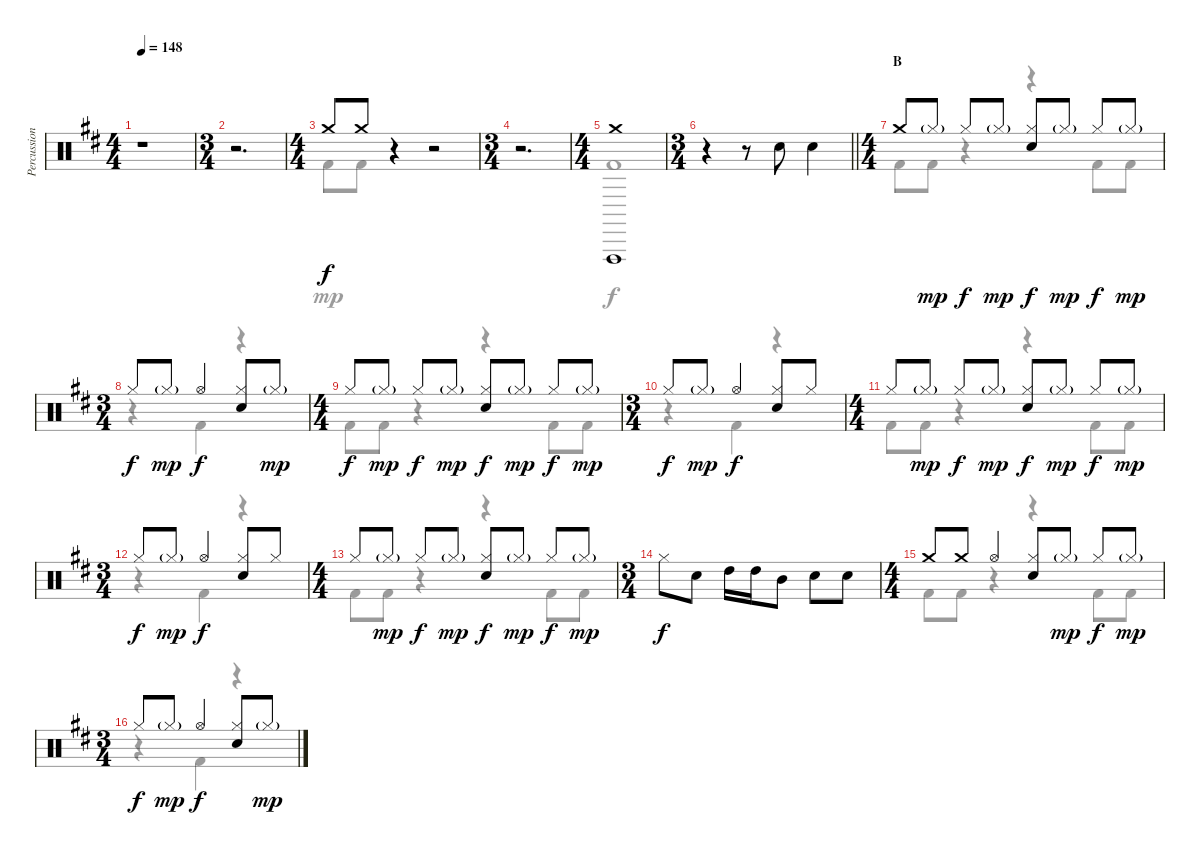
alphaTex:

\track ("Percussion" "Percussion") {instrument percussion}
\staff {score}
\articulation defaults
\voice
\ts (4 4)
\tempo 148
\clef neutral
\ks bminor
r.1{dy mf} |
\ts (3 4)
r.2{d} |
\ts (4 4)
"Crash medium (hit)".8{dy f} "Crash medium (hit)".8 r.4 r.2 |
\ts (3 4)
r.2{d} |
\ts (4 4)
("Crash medium (hit)" "Vibraslap (hit)").1 |
\ts (3 4)
\barLineRight lightlight
r.4 r.8 "Electric Snare (hit)".8 "Electric Snare (hit)".4 |
\ts (4 4)
\section ("" "B")
"Crash medium (hit)".8 "Hi-Hat (closed)"{g}.8{dy mp} "Hi-Hat (closed)".8{dy f} "Hi-Hat (closed)"{g}.8{dy mp} ("Hi-Hat (closed)" "Electric Snare (hit)").8{dy f} "Hi-Hat (closed)"{g}.8{dy mp} "Hi-Hat (closed)".8{dy f} "Hi-Hat (closed)"{g}.8{dy mp} |
\ts (3 4)
"Hi-Hat (closed)".8{dy f} "Hi-Hat (closed)"{g}.8{dy mp} "Hi-Hat (open)".4{dy f} ("Hi-Hat (closed)" "Electric Snare (hit)").8 "Hi-Hat (closed)"{g}.8{dy mp} |
\ts (4 4)
"Hi-Hat (closed)".8{dy f} "Hi-Hat (closed)"{g}.8{dy mp} "Hi-Hat (closed)".8{dy f} "Hi-Hat (closed)"{g}.8{dy mp} ("Hi-Hat (closed)" "Electric Snare (hit)").8{dy f} "Hi-Hat (closed)"{g}.8{dy mp} "Hi-Hat (closed)".8{dy f} "Hi-Hat (closed)"{g}.8{dy mp} |
\ts (3 4)
"Hi-Hat (closed)".8{dy f} "Hi-Hat (closed)"{g}.8{dy mp} "Hi-Hat (open)".4{dy f} ("Hi-Hat (closed)" "Electric Snare (hit)").8 "Hi-Hat (closed)".8 |
\ts (4 4)
"Hi-Hat (closed)".8 "Hi-Hat (closed)"{g}.8{dy mp} "Hi-Hat (closed)".8{dy f} "Hi-Hat (closed)"{g}.8{dy mp} ("Hi-Hat (closed)" "Electric Snare (hit)").8{dy f} "Hi-Hat (closed)"{g}.8{dy mp} "Hi-Hat (closed)".8{dy f} "Hi-Hat (closed)"{g}.8{dy mp} |
\ts (3 4)
"Hi-Hat (closed)".8{dy f} "Hi-Hat (closed)"{g}.8{dy mp} "Hi-Hat (open)".4{dy f} ("Hi-Hat (closed)" "Electric Snare (hit)").8 "Hi-Hat (closed)".8 |
\ts (4 4)
"Hi-Hat (closed)".8 "Hi-Hat (closed)"{g}.8{dy mp} "Hi-Hat (closed)".8{dy f} "Hi-Hat (closed)"{g}.8{dy mp} ("Hi-Hat (closed)" "Electric Snare (hit)").8{dy f} "Hi-Hat (closed)"{g}.8{dy mp} "Hi-Hat (closed)".8{dy f} "Hi-Hat (closed)"{g}.8{dy mp} |
\ts (3 4)
"Hi-Hat (closed)".8{dy f} "Electric Snare (hit)".8 "High Tom (hit)".16 "High Tom (hit)".16 "Mid Tom (hit)".8 "Electric Snare (hit)".8 "Electric Snare (hit)".8 |
\ts (4 4)
"Crash medium (hit)".8 "Crash medium (hit)".8 "Hi-Hat (open)".4 ("Hi-Hat (closed)" "Electric Snare (hit)").8 "Hi-Hat (closed)"{g}.8{dy mp} "Hi-Hat (closed)".8{dy f} "Hi-Hat (closed)"{g}.8{dy mp} |
\ts (3 4)
"Hi-Hat (closed)".8{dy f} "Hi-Hat (closed)"{g}.8{dy mp} "Hi-Hat (open)".4{dy f} ("Hi-Hat (closed)" "Electric Snare (hit)").8 "Hi-Hat (closed)"{g}.8{dy mp}
\voice
\clef neutral
\ottava regular
\simile none
\ks bminor
|
|
"Kick (hit) 2".8 "Kick (hit) 2".8 r.4 r.2 |
|
"Kick (hit) 2".1{dy f} |
\barLineRight lightlight
|
"Kick (hit) 2".8 "Kick (hit) 2".8 r.4 r.4 "Kick (hit) 2".8 "Kick (hit) 2".8 |
r.4 "Kick (hit) 2".4 r.4 |
"Kick (hit) 2".8 "Kick (hit) 2".8 r.4 r.4 "Kick (hit) 2".8 "Kick (hit) 2".8 |
r.4 "Kick (hit) 2".4 r.4 |
"Kick (hit) 2".8 "Kick (hit) 2".8 r.4 r.4 "Kick (hit) 2".8 "Kick (hit) 2".8 |
r.4 "Kick (hit) 2".4 r.4 |
"Kick (hit) 2".8 "Kick (hit) 2".8 r.4 r.4 "Kick (hit) 2".8 "Kick (hit) 2".8 |
|
"Kick (hit) 2".8 "Kick (hit) 2".8 r.4 r.4 "Kick (hit) 2".8 "Kick (hit) 2".8 |
r.4 "Kick (hit) 2".4 r.4
